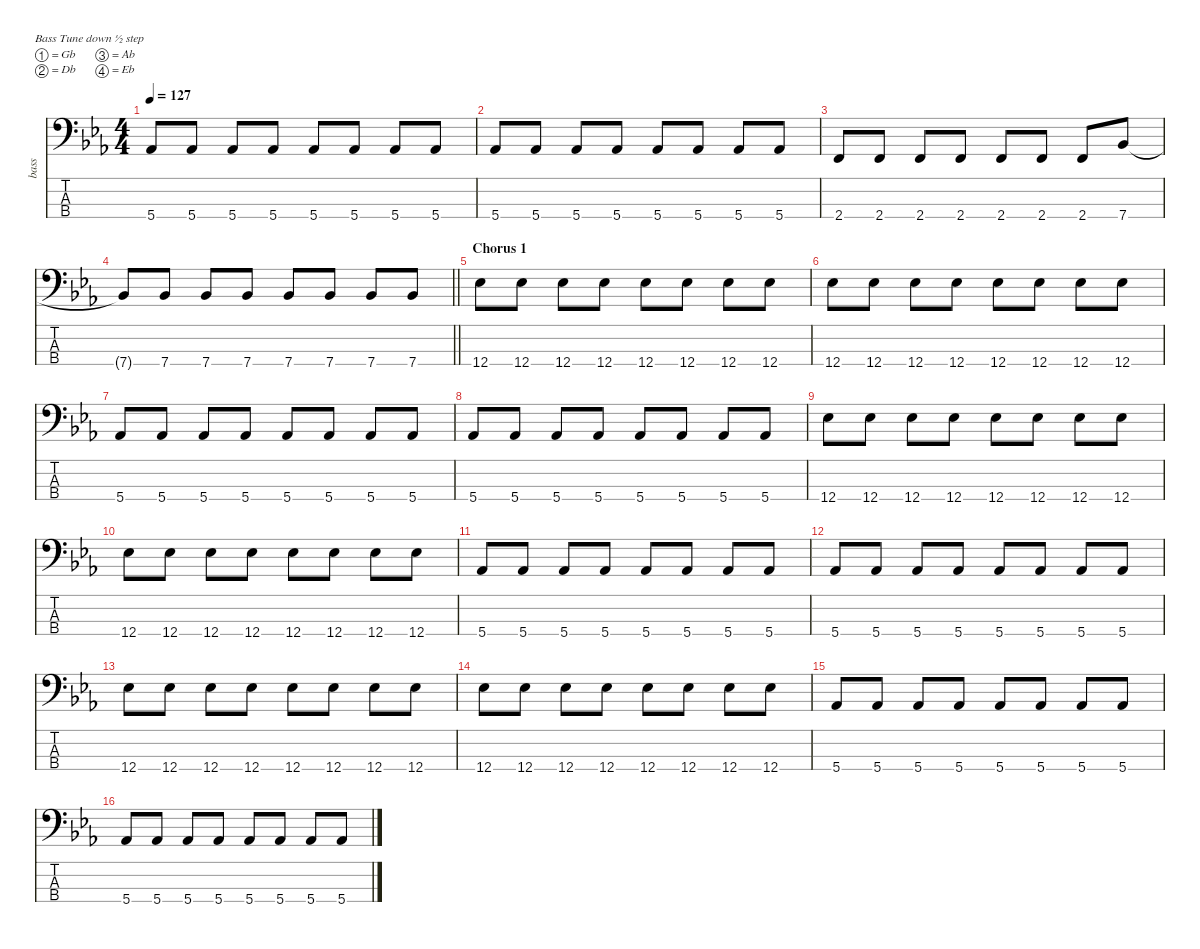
\defaultSystemsLayout 4
\hideDynamics
\bracketExtendMode nobrackets
\otherSystemsTrackNameOrientation horizontal
\track ("Bass Guitar" "bass") {defaultSystemsLayout 6 instrument electricbasspick}
\staff {score tabs}
\tuning (Gb2 Db2 Ab1 Eb1)
\ts (4 4)
\tempo 127
\clef f4
\ks eb
5.4{acc b}.8{dy f beam Up} 5.4{acc b}.8{beam Up} 5.4{acc b}.8{beam Up} 5.4{acc b}.8{beam Up} 5.4{acc b}.8{beam Up} 5.4{acc b}.8{beam Up} 5.4{acc b}.8{beam Up} 5.4{acc b}.8{beam Up} |
5.4{acc b}.8{beam Up} 5.4{acc b}.8{beam Up} 5.4{acc b}.8{beam Up} 5.4{acc b}.8{beam Up} 5.4{acc b}.8{beam Up} 5.4{acc b}.8{beam Up} 5.4{acc b}.8{beam Up} 5.4{acc b}.8{beam Up} |
2.4{acc forcenatural}.8{beam Up} 2.4{acc forcenatural}.8{beam Up} 2.4{acc forcenatural}.8{beam Up} 2.4{acc forcenatural}.8{beam Up} 2.4{acc forcenatural}.8{beam Up} 2.4{acc forcenatural}.8{beam Up} 2.4{acc forcenatural}.8{beam Up} 7.4{acc b}.8{beam Up} |
\barLineRight lightlight
7.4{t acc b}.8{beam Up} 7.4{acc b}.8{beam Up} 7.4{acc b}.8{beam Up} 7.4{acc b}.8{beam Up} 7.4{acc b}.8{beam Up} 7.4{acc b}.8{beam Up} 7.4{acc b}.8{beam Up} 7.4{acc b}.8{beam Up} |
\section ("" "Chorus 1")
12.4{acc b}.8{beam Down} 12.4{acc b}.8{beam Down} 12.4{acc b}.8{beam Down} 12.4{acc b}.8{beam Down} 12.4{acc b}.8{beam Down} 12.4{acc b}.8{beam Down} 12.4{acc b}.8{beam Down} 12.4{acc b}.8{beam Down} |
12.4{acc b}.8{beam Down} 12.4{acc b}.8{beam Down} 12.4{acc b}.8{beam Down} 12.4{acc b}.8{beam Down} 12.4{acc b}.8{beam Down} 12.4{acc b}.8{beam Down} 12.4{acc b}.8{beam Down} 12.4{acc b}.8{beam Down} |
5.4{acc b}.8{beam Up} 5.4{acc b}.8{beam Up} 5.4{acc b}.8{beam Up} 5.4{acc b}.8{beam Up} 5.4{acc b}.8{beam Up} 5.4{acc b}.8{beam Up} 5.4{acc b}.8{beam Up} 5.4{acc b}.8{beam Up} |
5.4{acc b}.8{beam Up} 5.4{acc b}.8{beam Up} 5.4{acc b}.8{beam Up} 5.4{acc b}.8{beam Up} 5.4{acc b}.8{beam Up} 5.4{acc b}.8{beam Up} 5.4{acc b}.8{beam Up} 5.4{acc b}.8{beam Up} |
12.4{acc b}.8{beam Down} 12.4{acc b}.8{beam Down} 12.4{acc b}.8{beam Down} 12.4{acc b}.8{beam Down} 12.4{acc b}.8{beam Down} 12.4{acc b}.8{beam Down} 12.4{acc b}.8{beam Down} 12.4{acc b}.8{beam Down} |
12.4{acc b}.8{beam Down} 12.4{acc b}.8{beam Down} 12.4{acc b}.8{beam Down} 12.4{acc b}.8{beam Down} 12.4{acc b}.8{beam Down} 12.4{acc b}.8{beam Down} 12.4{acc b}.8{beam Down} 12.4{acc b}.8{beam Down} |
5.4{acc b}.8{beam Up} 5.4{acc b}.8{beam Up} 5.4{acc b}.8{beam Up} 5.4{acc b}.8{beam Up} 5.4{acc b}.8{beam Up} 5.4{acc b}.8{beam Up} 5.4{acc b}.8{beam Up} 5.4{acc b}.8{beam Up} |
5.4{acc b}.8{beam Up} 5.4{acc b}.8{beam Up} 5.4{acc b}.8{beam Up} 5.4{acc b}.8{beam Up} 5.4{acc b}.8{beam Up} 5.4{acc b}.8{beam Up} 5.4{acc b}.8{beam Up} 5.4{acc b}.8{beam Up} |
12.4{acc b}.8{beam Down} 12.4{acc b}.8{beam Down} 12.4{acc b}.8{beam Down} 12.4{acc b}.8{beam Down} 12.4{acc b}.8{beam Down} 12.4{acc b}.8{beam Down} 12.4{acc b}.8{beam Down} 12.4{acc b}.8{beam Down} |
12.4{acc b}.8{beam Down} 12.4{acc b}.8{beam Down} 12.4{acc b}.8{beam Down} 12.4{acc b}.8{beam Down} 12.4{acc b}.8{beam Down} 12.4{acc b}.8{beam Down} 12.4{acc b}.8{beam Down} 12.4{acc b}.8{beam Down} |
5.4{acc b}.8{beam Up} 5.4{acc b}.8{beam Up} 5.4{acc b}.8{beam Up} 5.4{acc b}.8{beam Up} 5.4{acc b}.8{beam Up} 5.4{acc b}.8{beam Up} 5.4{acc b}.8{beam Up} 5.4{acc b}.8{beam Up} |
5.4{acc b}.8{beam Up} 5.4{acc b}.8{beam Up} 5.4{acc b}.8{beam Up} 5.4{acc b}.8{beam Up} 5.4{acc b}.8{beam Up} 5.4{acc b}.8{beam Up} 5.4{acc b}.8{beam Up} 5.4{acc b}.8{beam Up}
